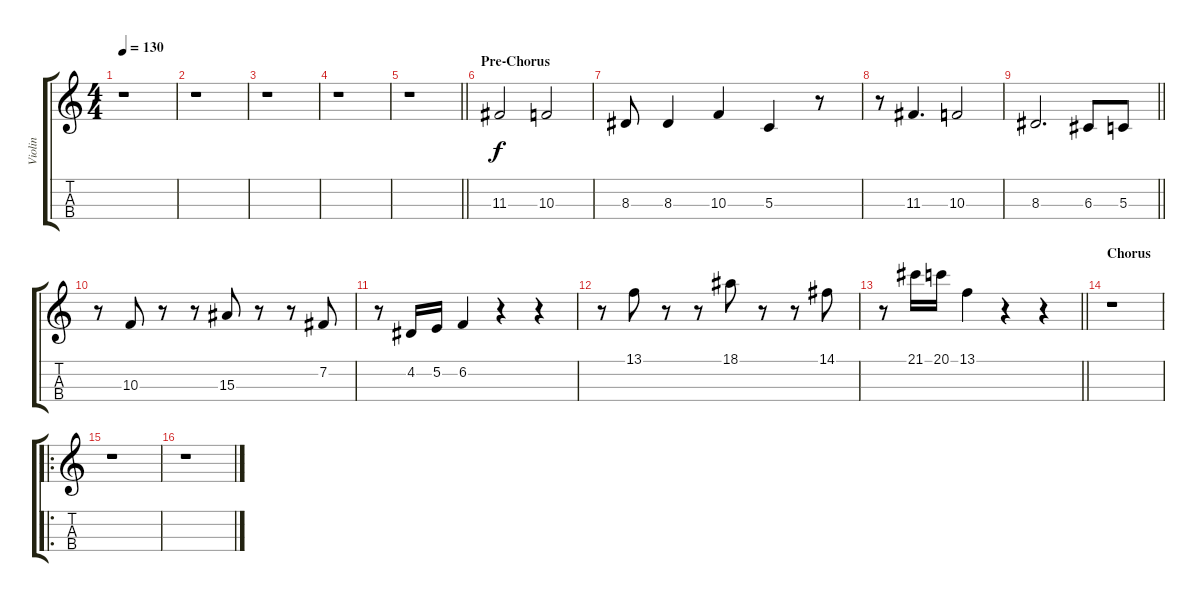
\track ("Violin" "Violin") {instrument violin}
\staff {score tabs}
\tuning (E4 B3 G3 D3) {hide}
\ts (4 4)
\tempo 130
\clef g2
\ks c
r.1{dy f} |
r.1 |
r.1 |
r.1 |
\barLineRight lightlight
r.1 |
\section ("" "Pre-Chorus")
11.3.2 10.3.2 |
8.3.8 8.3.4 10.3.4 5.3.4 r.8 |
r.8 11.3.4{d} 10.3.2 |
\barLineRight lightlight
8.3.2{d} 6.3.8 5.3.8 |
r.8 10.3.8 r.8 r.8 15.3.8 r.8 r.8 7.2.8 |
r.8 4.2.16 5.2.16 6.2.4 r.4 r.4 |
r.8 13.1.8 r.8 r.8 18.1.8 r.8 r.8 14.1.8 |
\barLineRight lightlight
r.8 21.1.16 20.1.16 13.1.4 r.4 r.4 |
\section ("" "Chorus")
r.1 |
\ro
r.1 |
r.1
